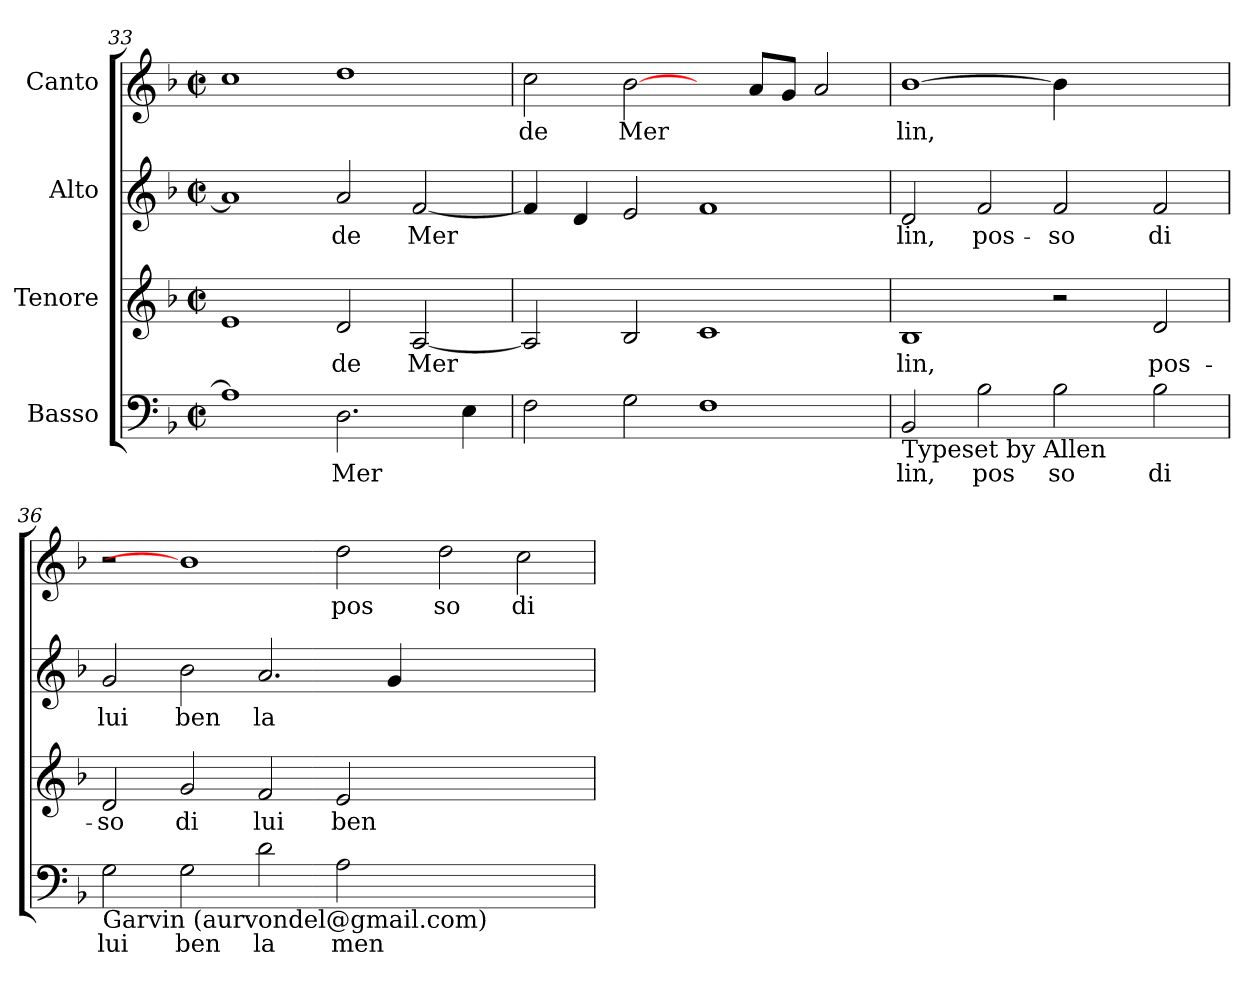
**kern	**text	**kern	**text	**kern	**text	**kern	**text
*part4	*part4	*part3	*part3	*part2	*part2	*part1	*part1
*staff4	*staff4	*staff3	*staff3	*staff2	*staff2	*staff1	*staff1
*I"Basso	*	*I"Tenore	*	*I"Alto	*	*I"Canto	*
!!LO:PB:g=z
*clefF4	*	*clefG2	*	*clefG2	*	*clefG2	*
*k[b-]	*	*k[b-]	*	*k[b-]	*	*k[b-]	*
*F:	*	*F:	*	*F:	*	*F:	*
*M2/2	*	*M2/2	*	*M2/2	*	*M2/2	*
*met(c|)	*	*met(c|)	*	*met(c|)	*	*met(c|)	*
=33	=33	=33	=33	=33	=33	=33	=33
!	!LO:LY:b:cj	!	!LO:LY:b:cj	!	!LO:LY:b:cj	!	!LO:LY:b:cj
1A]	.	1e	.	1a]	--	1cc	--
!	!LO:LY:b:cj	!	!LO:LY:b:cj	!	!LO:LY:b:cj	!	!LO:LY:b:cj
2.D\	Mer	2d/	de	2a/	-de	1dd	--
!	!	!	!LO:LY:b:cj	!	!LO:LY:b:cj	!	!
.	.	[<2A/	Mer-	[<2f/	Mer-	.	.
!	!LO:LY:b:cj	!	!	!	!	!	!
4E\	.	.	.	.	.	.	.
=34	=34	=34	=34	=34	=34	=34	=34
!	!LO:LY:b:cj	!	!LO:LY:b:cj	!	!LO:LY:b:cj	!	!LO:LY:b:cj
2F\	.	2A/]	--	4f/]	--	2cc\	-de
!	!	!	!	!	!LO:LY:b:cj	!	!
.	.	.	.	4d/	--	.	.
!	!LO:LY:b:cj	!	!LO:LY:b:cj	!	!LO:LY:b:cj	!	!LO:LY:b:cj
2G\	.	2B-/	--	2e/	--	[2b-\	Mer
!	!LO:LY:b:cj	!	!LO:LY:b:cj	!	!LO:LY:b:cj	!	!
1F	.	1c	--	1f	--	4ryy	.
!	!	!	!	!	!	!	!LO:LY:b:cj
.	.	.	.	.	.	8a/L	.
!	!	!	!	!	!	!	!LO:LY:b:cj
.	.	.	.	.	.	8g/J	.
!	!	!	!	!	!	!	!LO:LY:b:cj
.	.	.	.	.	.	2a/	.
=35	=35	=35	=35	=35	=35	=35	=35
!LO:TX:b:t=Typeset by Allen	!	!	!	!	!	!	!
!	!LO:LY:b:cj	!	!LO:LY:b:cj	!	!LO:LY:b:cj	!	!LO:LY:b:cj
2BB-/	lin,	1B-	-lin,	2d/	-lin,	[1b-	lin,
!	!LO:LY:b:cj	!	!	!	!LO:LY:b:cj	!	!
2B-\	pos	.	.	2f/	pos-	.	.
!	!LO:LY:b:cj	!	!	!	!LO:LY:b:cj	!	!
2B-\	so	2r	.	2f/	-so	4b-\]	.
.	.	.	.	.	.	2.ryy	.
!	!LO:LY:b:cj	!	!LO:LY:b:cj	!	!LO:LY:b:cj	!	!
2B-\	di	2d/	pos-	2f/	di	.	.
=36	=36	=36	=36	=36	=36	=36	=36
!LO:TX:b:t=Garvin (aurvondel@gmail.com)	!	!	!	!	!	!	!
!	!LO:LY:b:cj	!	!LO:LY:b:cj	!	!LO:LY:b:cj	!	!
2G\	lui	2d/	-so	2g/	lui	2r	.
!	!LO:LY:b:cj	!	!LO:LY:b:cj	!	!LO:LY:b:cj	!	!
2G\	ben	2g/	di	2b-\	ben	1b-]	.
!	!LO:LY:b:cj	!	!LO:LY:b:cj	!	!LO:LY:b:cj	!	!
2d\	la	2f/	lui	2.a/	la-	.	.
!	!LO:LY:b:cj	!	!LO:LY:b:cj	!	!	!	!LO:LY:b:cj
2A\	men	2e/	ben	.	.	2dd\	pos
!	!	!	!	!	!LO:LY:b:cj	!	!
.	.	.	.	4g/	--	.	.
!	!	!	!	!	!	!	!LO:LY:b:cj
1ryy	.	1ryy	.	1ryy	.	2dd\	so
!	!	!	!	!	!	!	!LO:LY:b:cj
.	.	.	.	.	.	2cc\	di
=	=	=	=	=	=	=	=
*-	*-	*-	*-	*-	*-	*-	*-
